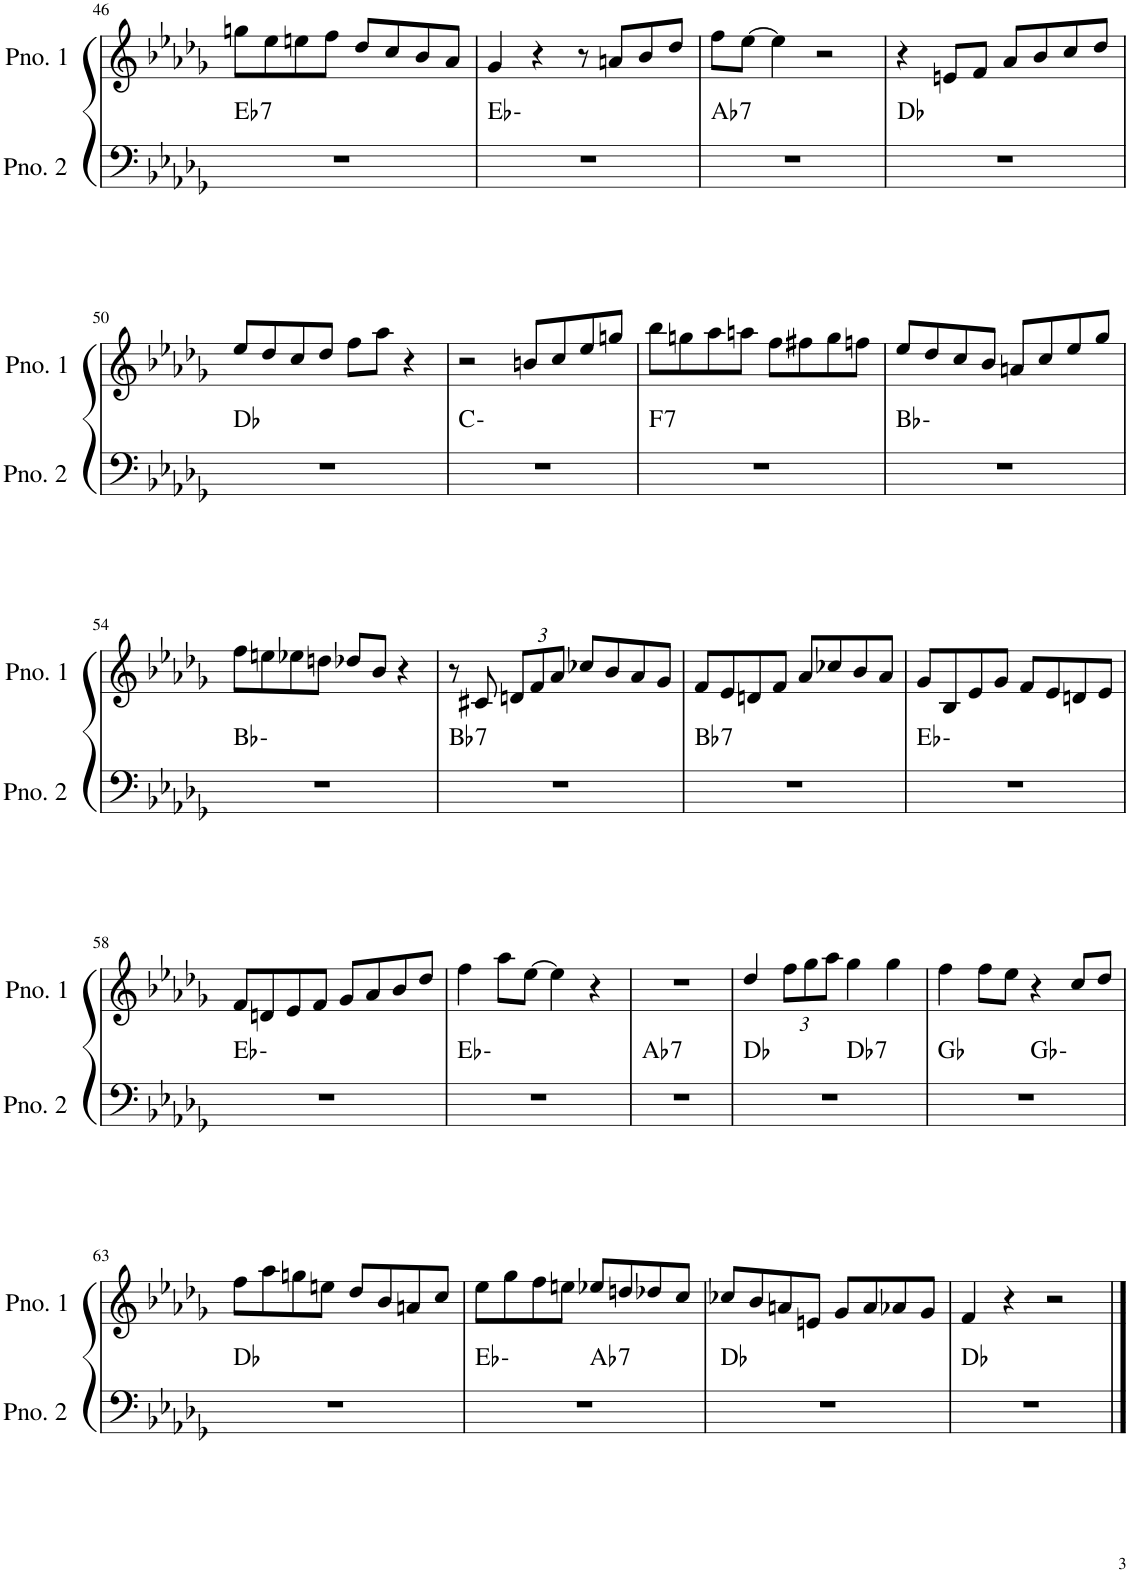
**kern	**harte	**kern
*part2	*part2	*part1
*staff2	*	*staff1
*I"ピアノ 2	*	*I"ピアノ 1
!!LO:PB:g=z
*clefF4	*	*clefG2
*k[b-e-a-d-g-]	*	*k[b-e-a-d-g-]
*M4/4	*	*M4/4
=46	=46	=46
!	!LO:H:kt=7	!
1r	Eb:7	8ggn\L
.	.	8ee-\
.	.	8een\
.	.	8ff\J
.	.	8dd-/L
.	.	8cc/
.	.	8b-/
.	.	8a-/J
=47	=47	=47
1r	Eb:min	4g-/
.	.	4r
.	.	8r
.	.	8an/L
.	.	8b-/
.	.	8dd-/J
=48	=48	=48
!	!LO:H:kt=7	!
1r	Ab:7	8ff\L
.	.	[8ee-\J
.	.	4ee-\]
.	.	2r
=49	=49	=49
1r	Db:maj	4r
.	.	8en/L
.	.	8f/J
.	.	8a-/L
.	.	8b-/
.	.	8cc/
.	.	8dd-/J
!!LO:LB:g=z
=50	=50	=50
1r	Db:maj	8ee-/L
.	.	8dd-/
.	.	8cc/
.	.	8dd-/J
.	.	8ff\L
.	.	8aa-\J
.	.	4r
=51	=51	=51
1r	C:min	2r
.	.	8bn/L
.	.	8cc/
.	.	8ee-/
.	.	8ggn/J
=52	=52	=52
!	!LO:H:kt=7	!
1r	F:7	8bb-\L
.	.	8ggn\
.	.	8aa-\
.	.	8aan\J
.	.	8ff\L
.	.	8ff#X\
.	.	8gg\
.	.	8ffn\J
=53	=53	=53
1r	Bb:min	8ee-/L
.	.	8dd-/
.	.	8cc/
.	.	8b-/J
.	.	8an/L
.	.	8cc/
.	.	8ee-/
.	.	8gg-/J
!!LO:LB:g=z
=54	=54	=54
1r	Bb:min	8ff\L
.	.	8een\
.	.	8ee-X\
.	.	8ddn\J
.	.	8dd-X/L
.	.	8b-/J
.	.	4r
=55	=55	=55
!	!LO:H:kt=7	!
1r	Bb:7	8r
.	.	8c#X/
*	*	*Xbrackettup
.	.	12dn/L
.	.	12f/
.	.	12a-/J
.	.	8cc-X/L
.	.	8b-/
.	.	8a-/
.	.	8g-/J
=56	=56	=56
!	!LO:H:kt=7	!
1r	Bb:7	8f/L
.	.	8e-/
.	.	8dn/
.	.	8f/J
.	.	8a-/L
.	.	8cc-X/
.	.	8b-/
.	.	8a-/J
=57	=57	=57
1r	Eb:min	8g-/L
.	.	8B-/
.	.	8e-/
.	.	8g-/J
.	.	8f/L
.	.	8e-/
.	.	8dn/
.	.	8e-/J
!!LO:LB:g=z
=58	=58	=58
1r	Eb:min	8f/L
.	.	8dn/
.	.	8e-/
.	.	8f/J
.	.	8g-/L
.	.	8a-/
.	.	8b-/
.	.	8dd-/J
=59	=59	=59
1r	Eb:min	4ff\
.	.	8aa-\L
.	.	[8ee-\J
.	.	4ee-\]
.	.	4r
=60	=60	=60
!	!LO:H:kt=7	!
1r	Ab:7	1r
=61	=61	=61
*^	*	*
1r	2ryy	Db:maj	4dd-/
.	.	.	12ff\L
.	.	.	12gg-\
.	.	.	12aa-\J
!	!	!LO:H:kt=7	!
.	2ryy	Db:7	4gg-\
.	.	.	4gg-\
=62	=62	=62	=62
1r	2ryy	Gb:maj	4ff\
.	.	.	8ff\L
.	.	.	8ee-\J
.	2ryy	Gb:min	4r
.	.	.	8cc/L
.	.	.	8dd-/J
*v	*v	*	*
!!LO:LB:g=z
=63	=63	=63
1r	Db:maj	8ff\L
.	.	8aa-\
.	.	8ggn\
.	.	8een\J
.	.	8dd-/L
.	.	8b-/
.	.	8an/
.	.	8cc/J
=64	=64	=64
*^	*	*
1r	2ryy	Eb:min	8ee-\L
.	.	.	8gg-\
.	.	.	8ff\
.	.	.	8een\J
!	!	!LO:H:kt=7	!
.	2ryy	Ab:7	8ee-X/L
.	.	.	8ddn/
.	.	.	8dd-X/
.	.	.	8cc/J
*v	*v	*	*
=65	=65	=65
1r	Db:maj	8cc-X/L
.	.	8b-/
.	.	8an/
.	.	8en/J
.	.	8g-/L
.	.	8a/
.	.	8a-X/
.	.	8g-/J
=66	=66	=66
1r	Db:maj	4f/
.	.	4r
.	.	2r
==	==	==
*-	*-	*-
